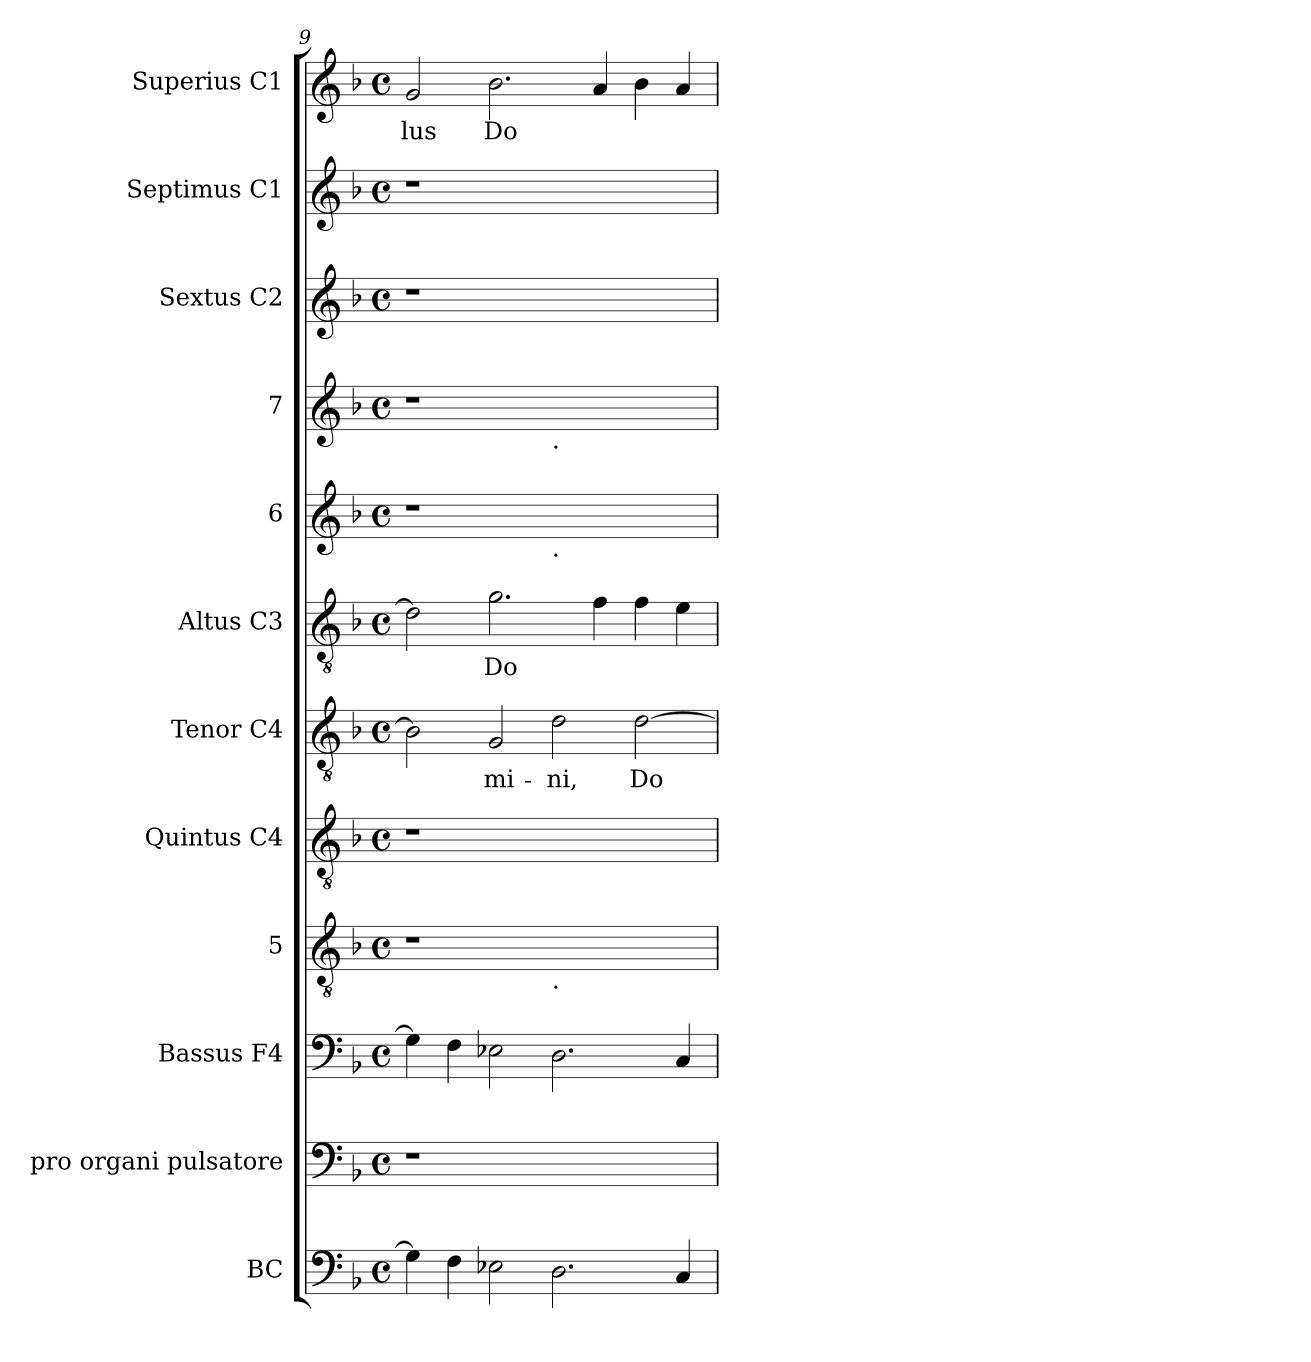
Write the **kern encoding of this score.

**kern	**text	**kern	**kern	**text	**kern	**kern	**kern	**text	**kern	**text	**kern	**kern	**kern	**kern	**kern	**text
*part12	*part12	*part11	*part10	*part10	*part9	*part8	*part7	*part7	*part6	*part6	*part5	*part4	*part3	*part2	*part1	*part1
*staff12	*staff12	*staff11	*staff10	*staff10	*staff9	*staff8	*staff7	*staff7	*staff6	*staff6	*staff5	*staff4	*staff3	*staff2	*staff1	*staff1
*I"BC	*	*I"pro organi  pulsatore	*I"Bassus  F4	*	*I"5	*I"Quintus  C4	*I"Tenor  C4	*	*I"Altus  C3	*	*I"6	*I"7	*I"Sextus  C2	*I"Septimus  C1	*I"Superius  C1	*
*I'BC	*	*	*I'B	*	*	*	*I'T	*	*I'A	*	*	*	*	*	*I'S	*
!!LO:PB:g=z
*clefF4	*	*clefF4	*clefF4	*	*clefGv2	*clefGv2	*clefGv2	*	*clefGv2	*	*clefG2	*clefG2	*clefG2	*clefG2	*clefG2	*
*k[b-]	*	*k[b-]	*k[b-]	*	*k[b-]	*k[b-]	*k[b-]	*	*k[b-]	*	*k[b-]	*k[b-]	*k[b-]	*k[b-]	*k[b-]	*
*F:	*	*F:	*F:	*	*F:	*F:	*F:	*	*F:	*	*F:	*F:	*F:	*F:	*F:	*
*M4/4	*	*M4/4	*M4/4	*	*M4/4	*M4/4	*M4/4	*	*M4/4	*	*M4/4	*M4/4	*M4/4	*M4/4	*M4/4	*
*met(c)	*	*met(c)	*met(c)	*	*met(c)	*met(c)	*met(c)	*	*met(c)	*	*met(c)	*met(c)	*met(c)	*met(c)	*met(c)	*
=9	=9	=9	=9	=9	=9	=9	=9	=9	=9	=9	=9	=9	=9	=9	=9	=9
!	!LO:LY:a:cj	!	!	!LO:LY:b:cj	!	!	!	!LO:LY:b:cj	!	!LO:LY:b:cj	!	!	!	!	!	!LO:LY:b:cj
4G\]	--	1r	4G\]	--	1r	1r	2B-\]	--	2d\]	.	1r	1r	1r	1r	2g/	-lus
!	!LO:LY:a:cj	!	!	!LO:LY:b:cj	!	!	!	!	!	!	!	!	!	!	!	!
4F\	--	.	4F\	--	.	.	.	.	.	.	.	.	.	.	.	.
!	!LO:LY:a:cj	!	!	!LO:LY:b:cj	!	!	!	!LO:LY:b:cj	!	!LO:LY:b:cj	!	!	!	!	!	!LO:LY:b:cj
2E-X\	--	.	2E-X\	--	.	.	2G/	-mi-	2.g\	Do-	.	.	.	.	2.b-\	Do-
!	!	!	!	!	!	!	!	!	!	!	!	!LO:TX:b:t=.	!	!	!	!
!	!	!	!	!	!	!	!	!	!	!	!LO:TX:b:t=.	!	!	!	!	!
!	!	!	!	!	!LO:TX:b:t=.	!	!	!	!	!	!	!	!	!	!	!
!	!LO:LY:a:cj	!	!	!LO:LY:b:cj	!	!	!	!LO:LY:b:cj	!	!	!	!	!	!	!	!
2.D\	--	1ryy	2.D\	--	1ryy	1ryy	2d\	-ni,	.	.	1ryy	1ryy	1ryy	1ryy	.	.
!	!	!	!	!	!	!	!	!	!	!LO:LY:b:cj	!	!	!	!	!	!LO:LY:b:cj
.	.	.	.	.	.	.	.	.	4f\	--	.	.	.	.	4a/	--
!	!	!	!	!	!	!	!	!LO:LY:b:cj	!	!LO:LY:b:cj	!	!	!	!	!	!LO:LY:b:cj
.	.	.	.	.	.	.	[>2d\	Do-	4f\	--	.	.	.	.	4b-\	--
!	!LO:LY:a:cj	!	!	!LO:LY:b:cj	!	!	!	!	!	!LO:LY:b:cj	!	!	!	!	!	!LO:LY:b:cj
4C/	--	.	4C/	--	.	.	.	.	4e\	--	.	.	.	.	4a/	--
=	=	=	=	=	=	=	=	=	=	=	=	=	=	=	=	=
*-	*-	*-	*-	*-	*-	*-	*-	*-	*-	*-	*-	*-	*-	*-	*-	*-
